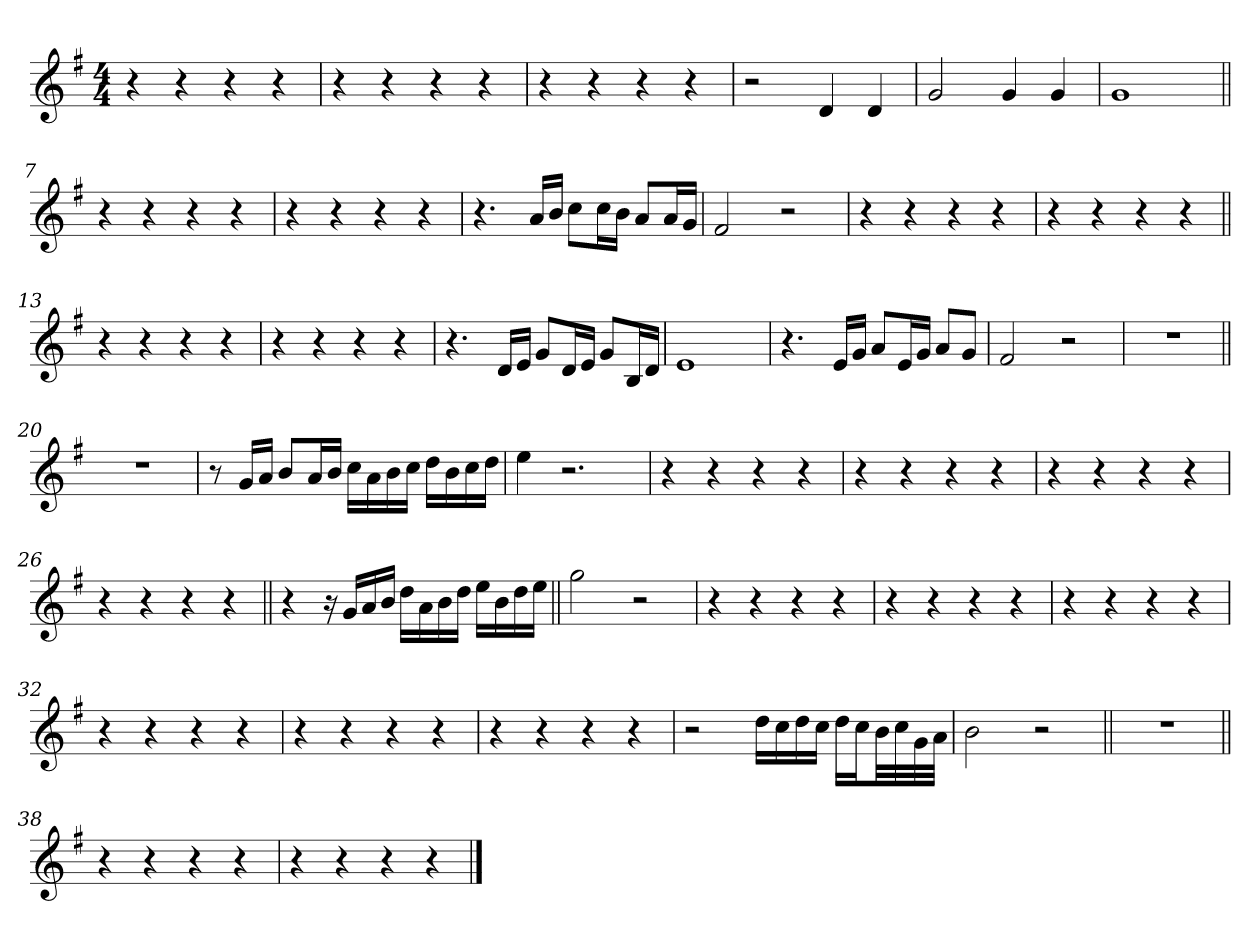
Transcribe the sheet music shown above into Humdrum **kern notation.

**kern
*part1
*staff1
!!LO:PB:g=z
*clefG2
*k[f#]
*G:
*M4/4
*MM70
=1
4r
4r
4r
4r
=2
4r
4r
4r
4r
=3
4r
4r
4r
4r
=4
2r
4di/
4di/
=5
2gi/
4gi/
4gi/
=6
1gi
!!LO:LB:g=z
=7||
4r
4r
4r
4r
=8
4r
4r
4r
4r
=9
4.r
16ai/LL
16bi/JJ
8cci\L
16cci\L
16bi\JJ
8ai/L
16ai/L
16gi/JJ
=10
2f#i/
2r
=11
4r
4r
4r
4r
=12
4r
4r
4r
4r
!!LO:LB:g=z
=13||
4r
4r
4r
4r
=14
4r
4r
4r
4r
=15
4.r
16di/LL
16ei/JJ
8gi/L
16di/L
16ei/JJ
8gi/L
16Bi/L
16di/JJ
=16
1ei
=17
4.r
16ei/LL
16gi/JJ
8ai/L
16ei/L
16gi/JJ
8ai/L
8gi/J
=18
2f#i/
2r
!!LO:LB:g=z
=19
1r
=20||
1r
=21
8r
16gi/LL
16ai/JJ
8bi/L
16ai/L
16bi/JJ
16cci\LL
16ai\
16bi\
16cci\JJ
16ddi\LL
16bi\
16cci\
16ddi\JJ
=22
4eei\
2.r
=23
4r
4r
4r
4r
=24
4r
4r
4r
4r
!!LO:LB:g=z
=25
4r
4r
4r
4r
=26
4r
4r
4r
4r
=27||
4r
16r
16gi/LL
16ai/
16bi/JJ
16ddi\LL
16ai\
16bi\
16ddi\JJ
16eei\LL
16bi\
16ddi\
16eei\JJ
=28||
2ggi\
2r
=29
4r
4r
4r
4r
!!LO:LB:g=z
=30
4r
4r
4r
4r
=31
4r
4r
4r
4r
=32
4r
4r
4r
4r
=33
4r
4r
4r
4r
=34
4r
4r
4r
4r
!!LO:LB:g=z
=35
2r
16ddi\LL
16cci\
16ddi\
16cci\JJ
16ddi\LL
16cci\J
32bi\LL
32cci\
32gi\
32ai\JJJ
=36
2bi\
2r
=37||
1r
=38||
4r
4r
4r
4r
=39
4r
4r
4r
4r
==
*-
